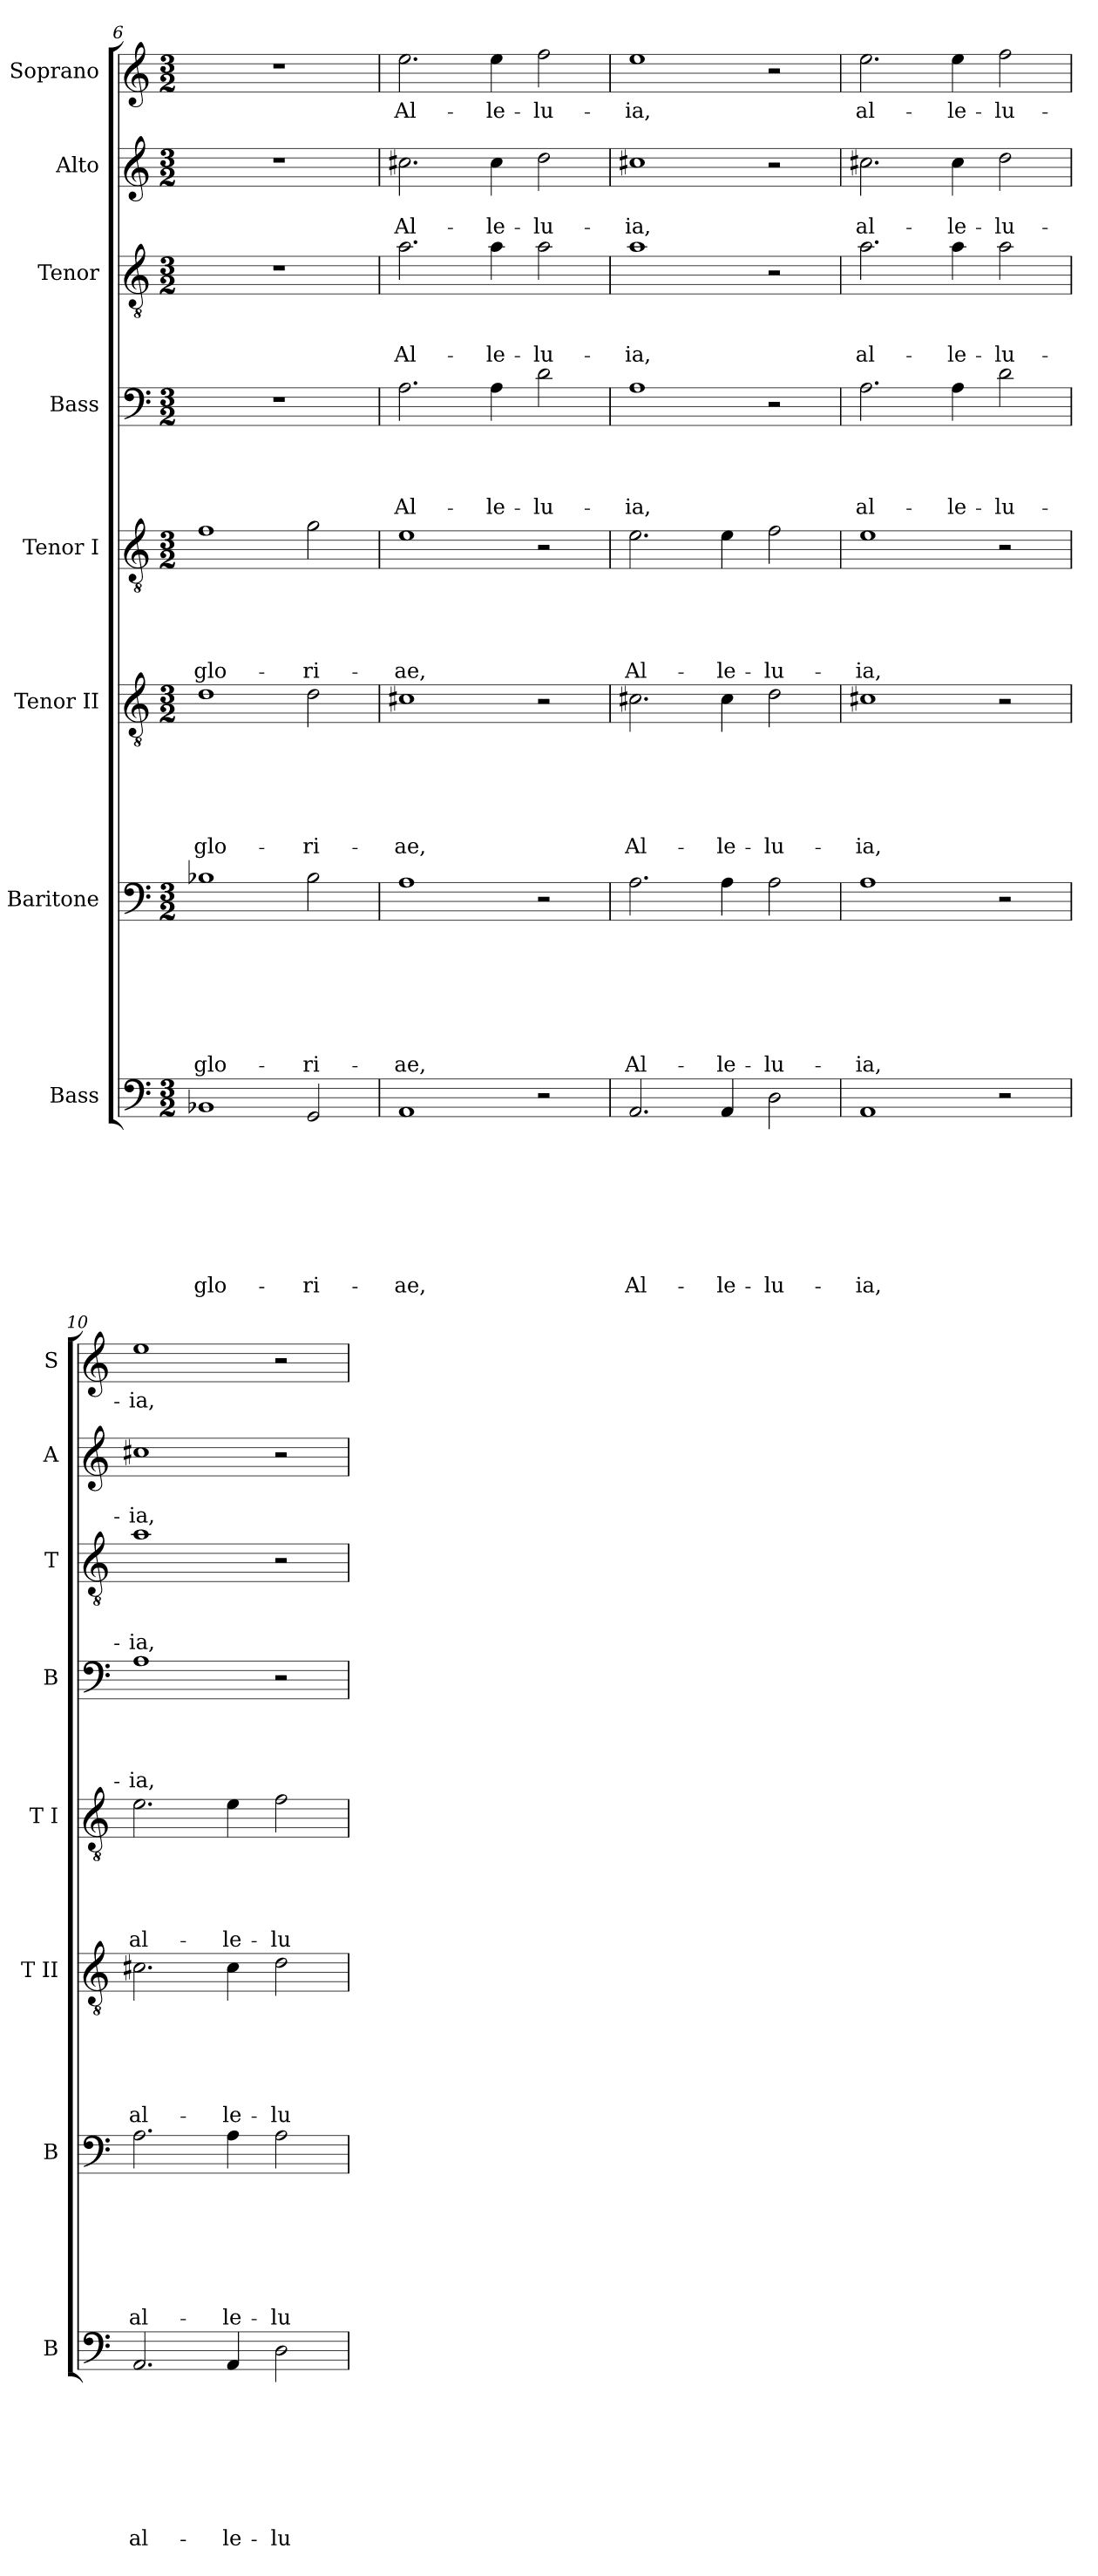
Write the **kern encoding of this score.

**kern	**text	**text	**text	**text	**text	**text	**text	**text	**kern	**text	**text	**text	**text	**text	**text	**text	**kern	**text	**text	**text	**text	**text	**text	**kern	**text	**text	**text	**text	**text	**kern	**text	**text	**text	**text	**kern	**text	**text	**text	**kern	**text	**text	**kern	**text
*part8	*part8	*part8	*part8	*part8	*part8	*part8	*part8	*part8	*part7	*part7	*part7	*part7	*part7	*part7	*part7	*part7	*part6	*part6	*part6	*part6	*part6	*part6	*part6	*part5	*part5	*part5	*part5	*part5	*part5	*part4	*part4	*part4	*part4	*part4	*part3	*part3	*part3	*part3	*part2	*part2	*part2	*part1	*part1
*staff8	*staff8	*staff8	*staff8	*staff8	*staff8	*staff8	*staff8	*staff8	*staff7	*staff7	*staff7	*staff7	*staff7	*staff7	*staff7	*staff7	*staff6	*staff6	*staff6	*staff6	*staff6	*staff6	*staff6	*staff5	*staff5	*staff5	*staff5	*staff5	*staff5	*staff4	*staff4	*staff4	*staff4	*staff4	*staff3	*staff3	*staff3	*staff3	*staff2	*staff2	*staff2	*staff1	*staff1
*I"Bass	*	*	*	*	*	*	*	*	*I"Baritone	*	*	*	*	*	*	*	*I"Tenor II	*	*	*	*	*	*	*I"Tenor I	*	*	*	*	*	*I"Bass	*	*	*	*	*I"Tenor	*	*	*	*I"Alto	*	*	*I"Soprano	*
*I'B	*	*	*	*	*	*	*	*	*I'B	*	*	*	*	*	*	*	*I'T II	*	*	*	*	*	*	*I'T I	*	*	*	*	*	*I'B	*	*	*	*	*I'T	*	*	*	*I'A	*	*	*I'S	*
*clefF4	*	*	*	*	*	*	*	*	*clefF4	*	*	*	*	*	*	*	*clefGv2	*	*	*	*	*	*	*clefGv2	*	*	*	*	*	*clefF4	*	*	*	*	*clefGv2	*	*	*	*clefG2	*	*	*clefG2	*
*k[]	*	*	*	*	*	*	*	*	*k[]	*	*	*	*	*	*	*	*k[]	*	*	*	*	*	*	*k[]	*	*	*	*	*	*k[]	*	*	*	*	*k[]	*	*	*	*k[]	*	*	*k[]	*
*C:	*	*	*	*	*	*	*	*	*C:	*	*	*	*	*	*	*	*C:	*	*	*	*	*	*	*C:	*	*	*	*	*	*C:	*	*	*	*	*C:	*	*	*	*C:	*	*	*C:	*
*M3/2	*	*	*	*	*	*	*	*	*M3/2	*	*	*	*	*	*	*	*M3/2	*	*	*	*	*	*	*M3/2	*	*	*	*	*	*M3/2	*	*	*	*	*M3/2	*	*	*	*M3/2	*	*	*M3/2	*
=6	=6	=6	=6	=6	=6	=6	=6	=6	=6	=6	=6	=6	=6	=6	=6	=6	=6	=6	=6	=6	=6	=6	=6	=6	=6	=6	=6	=6	=6	=6	=6	=6	=6	=6	=6	=6	=6	=6	=6	=6	=6	=6	=6
!	!	!	!	!	!	!	!	!LO:LY:b	!	!	!	!	!	!	!	!LO:LY:b	!	!	!	!	!	!	!LO:LY:b	!	!	!	!	!	!LO:LY:b	!LO:N:vis=1	!	!	!	!	!LO:N:vis=1	!	!	!	!LO:N:vis=1	!	!	!LO:N:vis=1	!
1BB-X	.	.	.	.	.	.	.	glo-	1B-X	.	.	.	.	.	.	glo-	1d	.	.	.	.	.	glo-	1f	.	.	.	.	glo-	1.r	.	.	.	.	1.r	.	.	.	1.r	.	.	1.r	.
!	!	!	!	!	!	!	!	!LO:LY:b	!	!	!	!	!	!	!	!LO:LY:b	!	!	!	!	!	!	!LO:LY:b	!	!	!	!	!	!LO:LY:b	!	!	!	!	!	!	!	!	!	!	!	!	!	!
2GG/	.	.	.	.	.	.	.	-ri-	2B-\	.	.	.	.	.	.	-ri-	2d\	.	.	.	.	.	-ri-	2g\	.	.	.	.	-ri-	.	.	.	.	.	.	.	.	.	.	.	.	.	.
=7	=7	=7	=7	=7	=7	=7	=7	=7	=7	=7	=7	=7	=7	=7	=7	=7	=7	=7	=7	=7	=7	=7	=7	=7	=7	=7	=7	=7	=7	=7	=7	=7	=7	=7	=7	=7	=7	=7	=7	=7	=7	=7	=7
!	!	!	!	!	!	!	!	!LO:LY:b	!	!	!	!	!	!	!	!LO:LY:b	!	!	!	!	!	!	!LO:LY:b	!	!	!	!	!	!LO:LY:b	!	!	!	!	!LO:LY:b	!	!	!	!LO:LY:b	!	!	!LO:LY:b	!	!LO:LY:b
1AA	.	.	.	.	.	.	.	-ae,	1A	.	.	.	.	.	.	-ae,	1c#X	.	.	.	.	.	-ae,	1e	.	.	.	.	-ae,	2.A\	.	.	.	Al-	2.a\	.	.	Al-	2.cc#X\	.	Al-	2.ee\	Al-
!	!	!	!	!	!	!	!	!	!	!	!	!	!	!	!	!	!	!	!	!	!	!	!	!	!	!	!	!	!	!	!	!	!	!LO:LY:b	!	!	!	!LO:LY:b	!	!	!LO:LY:b	!	!LO:LY:b
.	.	.	.	.	.	.	.	.	.	.	.	.	.	.	.	.	.	.	.	.	.	.	.	.	.	.	.	.	.	4A\	.	.	.	-le-	4a\	.	.	-le-	4cc#\	.	-le-	4ee\	-le-
!	!	!	!	!	!	!	!	!	!	!	!	!	!	!	!	!	!	!	!	!	!	!	!	!	!	!	!	!	!	!	!	!	!	!LO:LY:b	!	!	!	!LO:LY:b	!	!	!LO:LY:b	!	!LO:LY:b
2r	.	.	.	.	.	.	.	.	2r	.	.	.	.	.	.	.	2r	.	.	.	.	.	.	2r	.	.	.	.	.	2d\	.	.	.	-lu-	2a\	.	.	-lu-	2dd\	.	-lu-	2ff\	-lu-
=8	=8	=8	=8	=8	=8	=8	=8	=8	=8	=8	=8	=8	=8	=8	=8	=8	=8	=8	=8	=8	=8	=8	=8	=8	=8	=8	=8	=8	=8	=8	=8	=8	=8	=8	=8	=8	=8	=8	=8	=8	=8	=8	=8
!	!	!	!	!	!	!	!	!LO:LY:b	!	!	!	!	!	!	!	!LO:LY:b	!	!	!	!	!	!	!LO:LY:b	!	!	!	!	!	!LO:LY:b	!	!	!	!	!LO:LY:b	!	!	!	!LO:LY:b	!	!	!LO:LY:b	!	!LO:LY:b
2.AA/	.	.	.	.	.	.	.	Al-	2.A\	.	.	.	.	.	.	Al-	2.c#X\	.	.	.	.	.	Al-	2.e\	.	.	.	.	Al-	1A	.	.	.	-ia,	1a	.	.	-ia,	1cc#X	.	-ia,	1ee	-ia,
!	!	!	!	!	!	!	!	!LO:LY:b	!	!	!	!	!	!	!	!LO:LY:b	!	!	!	!	!	!	!LO:LY:b	!	!	!	!	!	!LO:LY:b	!	!	!	!	!	!	!	!	!	!	!	!	!	!
4AA/	.	.	.	.	.	.	.	-le-	4A\	.	.	.	.	.	.	-le-	4c#\	.	.	.	.	.	-le-	4e\	.	.	.	.	-le-	.	.	.	.	.	.	.	.	.	.	.	.	.	.
!	!	!	!	!	!	!	!	!LO:LY:b	!	!	!	!	!	!	!	!LO:LY:b	!	!	!	!	!	!	!LO:LY:b	!	!	!	!	!	!LO:LY:b	!	!	!	!	!	!	!	!	!	!	!	!	!	!
2D\	.	.	.	.	.	.	.	-lu-	2A\	.	.	.	.	.	.	-lu-	2d\	.	.	.	.	.	-lu-	2f\	.	.	.	.	-lu-	2r	.	.	.	.	2r	.	.	.	2r	.	.	2r	.
!!LO:LB:g=z
=9	=9	=9	=9	=9	=9	=9	=9	=9	=9	=9	=9	=9	=9	=9	=9	=9	=9	=9	=9	=9	=9	=9	=9	=9	=9	=9	=9	=9	=9	=9	=9	=9	=9	=9	=9	=9	=9	=9	=9	=9	=9	=9	=9
!	!	!	!	!	!	!	!	!LO:LY:b	!	!	!	!	!	!	!	!LO:LY:b	!	!	!	!	!	!	!LO:LY:b	!	!	!	!	!	!LO:LY:b	!	!	!	!	!LO:LY:b	!	!	!	!LO:LY:b	!	!	!LO:LY:b	!	!LO:LY:b
1AA	.	.	.	.	.	.	.	-ia,	1A	.	.	.	.	.	.	-ia,	1c#X	.	.	.	.	.	-ia,	1e	.	.	.	.	-ia,	2.A\	.	.	.	al-	2.a\	.	.	al-	2.cc#X\	.	al-	2.ee\	al-
!	!	!	!	!	!	!	!	!	!	!	!	!	!	!	!	!	!	!	!	!	!	!	!	!	!	!	!	!	!	!	!	!	!	!LO:LY:b	!	!	!	!LO:LY:b	!	!	!LO:LY:b	!	!LO:LY:b
.	.	.	.	.	.	.	.	.	.	.	.	.	.	.	.	.	.	.	.	.	.	.	.	.	.	.	.	.	.	4A\	.	.	.	-le-	4a\	.	.	-le-	4cc#\	.	-le-	4ee\	-le-
!	!	!	!	!	!	!	!	!	!	!	!	!	!	!	!	!	!	!	!	!	!	!	!	!	!	!	!	!	!	!	!	!	!	!LO:LY:b	!	!	!	!LO:LY:b	!	!	!LO:LY:b	!	!LO:LY:b
2r	.	.	.	.	.	.	.	.	2r	.	.	.	.	.	.	.	2r	.	.	.	.	.	.	2r	.	.	.	.	.	2d\	.	.	.	-lu-	2a\	.	.	-lu-	2dd\	.	-lu-	2ff\	-lu-
=10	=10	=10	=10	=10	=10	=10	=10	=10	=10	=10	=10	=10	=10	=10	=10	=10	=10	=10	=10	=10	=10	=10	=10	=10	=10	=10	=10	=10	=10	=10	=10	=10	=10	=10	=10	=10	=10	=10	=10	=10	=10	=10	=10
!	!	!	!	!	!	!	!	!LO:LY:b	!	!	!	!	!	!	!	!LO:LY:b	!	!	!	!	!	!	!LO:LY:b	!	!	!	!	!	!LO:LY:b	!	!	!	!	!LO:LY:b	!	!	!	!LO:LY:b	!	!	!LO:LY:b	!	!LO:LY:b
2.AA/	.	.	.	.	.	.	.	al-	2.A\	.	.	.	.	.	.	al-	2.c#X\	.	.	.	.	.	al-	2.e\	.	.	.	.	al-	1A	.	.	.	-ia,	1a	.	.	-ia,	1cc#X	.	-ia,	1ee	-ia,
!	!	!	!	!	!	!	!	!LO:LY:b	!	!	!	!	!	!	!	!LO:LY:b	!	!	!	!	!	!	!LO:LY:b	!	!	!	!	!	!LO:LY:b	!	!	!	!	!	!	!	!	!	!	!	!	!	!
4AA/	.	.	.	.	.	.	.	-le-	4A\	.	.	.	.	.	.	-le-	4c#\	.	.	.	.	.	-le-	4e\	.	.	.	.	-le-	.	.	.	.	.	.	.	.	.	.	.	.	.	.
!	!	!	!	!	!	!	!	!LO:LY:b	!	!	!	!	!	!	!	!LO:LY:b	!	!	!	!	!	!	!LO:LY:b	!	!	!	!	!	!LO:LY:b	!	!	!	!	!	!	!	!	!	!	!	!	!	!
2D\	.	.	.	.	.	.	.	-lu-	2A\	.	.	.	.	.	.	-lu-	2d\	.	.	.	.	.	-lu-	2f\	.	.	.	.	-lu-	2r	.	.	.	.	2r	.	.	.	2r	.	.	2r	.
=	=	=	=	=	=	=	=	=	=	=	=	=	=	=	=	=	=	=	=	=	=	=	=	=	=	=	=	=	=	=	=	=	=	=	=	=	=	=	=	=	=	=	=
*-	*-	*-	*-	*-	*-	*-	*-	*-	*-	*-	*-	*-	*-	*-	*-	*-	*-	*-	*-	*-	*-	*-	*-	*-	*-	*-	*-	*-	*-	*-	*-	*-	*-	*-	*-	*-	*-	*-	*-	*-	*-	*-	*-
